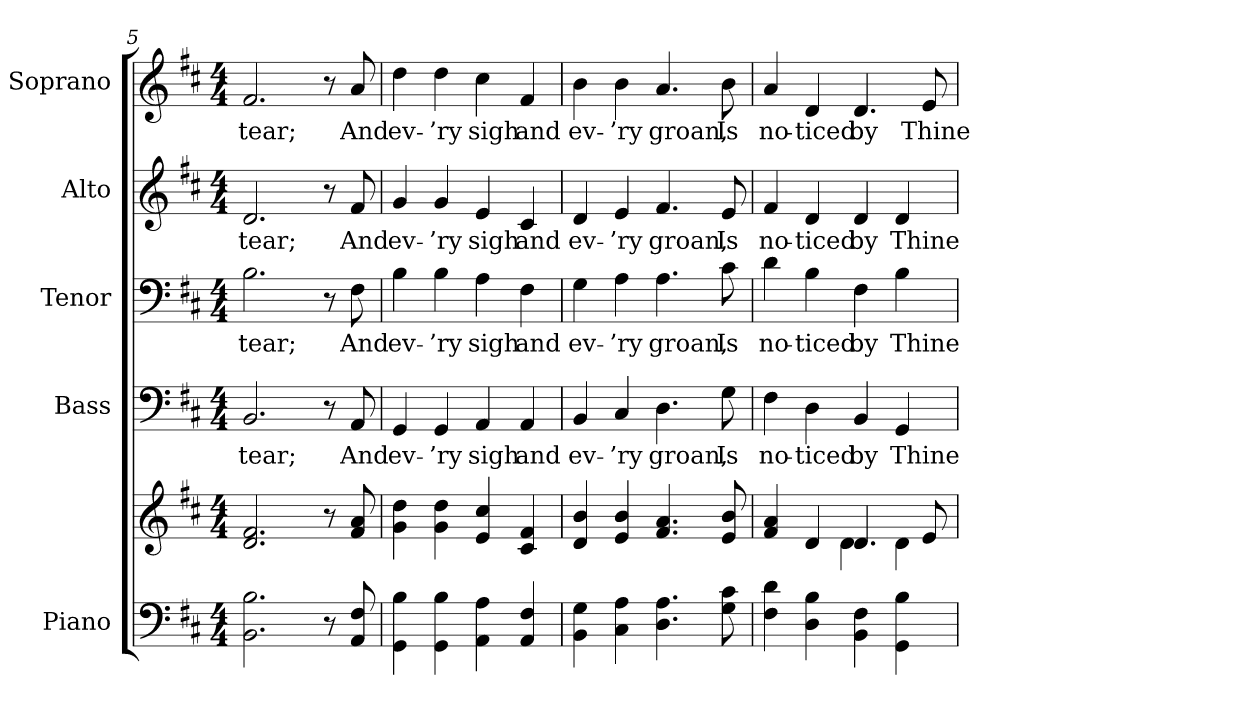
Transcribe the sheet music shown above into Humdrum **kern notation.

**kern	**kern	**kern	**text	**kern	**text	**kern	**text	**kern	**text
*part5	*part5	*part4	*part4	*part3	*part3	*part2	*part2	*part1	*part1
*staff6	*staff5	*staff4	*staff4	*staff3	*staff3	*staff2	*staff2	*staff1	*staff1
*I"Piano	*	*I"Bass	*	*I"Tenor	*	*I"Alto	*	*I"Soprano	*
*I'Pno.	*	*I'B.	*	*I'T.	*	*I'A.	*	*I'S.	*
*clefF4	*clefG2	*clefF4	*	*clefF4	*	*clefG2	*	*clefG2	*
*k[f#c#]	*k[f#c#]	*k[f#c#]	*	*k[f#c#]	*	*k[f#c#]	*	*k[f#c#]	*
*D:	*D:	*D:	*	*D:	*	*D:	*	*D:	*
*M4/4	*M4/4	*M4/4	*	*M4/4	*	*M4/4	*	*M4/4	*
=5	=5	=5	=5	=5	=5	=5	=5	=5	=5
!	!	!	!LO:LY:b:color=#000000	!	!	!	!	!	!
!	!	!	!	!	!LO:LY:b:color=#000000	!	!	!	!
!	!	!	!	!	!	!	!LO:LY:b:color=#000000	!	!
!	!	!	!	!	!	!	!	!	!LO:LY:b:color=#000000
2.BBi\ 2.Bi	2.di/ 2.f#i	2.BBi/	tear;	2.Bi\	tear;	2.di/	tear;	2.f#i/	tear;
8r	8r	8r	.	8r	.	8r	.	8r	.
!	!	!	!LO:LY:b:color=#000000	!	!	!	!	!	!
!	!	!	!	!	!LO:LY:b:color=#000000	!	!	!	!
!	!	!	!	!	!	!	!LO:LY:b:color=#000000	!	!
!	!	!	!	!	!	!	!	!	!LO:LY:b:color=#000000
8AAi/ 8F#i	8f#i/ 8ai	8AAi/	And	8F#i\	And	8f#i/	And	8ai/	And
=6	=6	=6	=6	=6	=6	=6	=6	=6	=6
!	!	!	!LO:LY:b:color=#000000	!	!	!	!	!	!
!	!	!	!	!	!LO:LY:b:color=#000000	!	!	!	!
!	!	!	!	!	!	!	!LO:LY:b:color=#000000	!	!
!	!	!	!	!	!	!	!	!	!LO:LY:b:color=#000000
4GGi\ 4Bi	4gi\ 4ddi	4GGi/	ev-	4Bi\	ev-	4gi/	ev-	4ddi\	ev-
!	!	!	!LO:LY:b:color=#000000	!	!	!	!	!	!
!	!	!	!	!	!LO:LY:b:color=#000000	!	!	!	!
!	!	!	!	!	!	!	!LO:LY:b:color=#000000	!	!
!	!	!	!	!	!	!	!	!	!LO:LY:b:color=#000000
4GGi\ 4Bi	4gi\ 4ddi	4GGi/	-’ry	4Bi\	-’ry	4gi/	-’ry	4ddi\	-’ry
!	!	!	!LO:LY:b:color=#000000	!	!	!	!	!	!
!	!	!	!	!	!LO:LY:b:color=#000000	!	!	!	!
!	!	!	!	!	!	!	!LO:LY:b:color=#000000	!	!
!	!	!	!	!	!	!	!	!	!LO:LY:b:color=#000000
4AAi\ 4Ai	4ei/ 4cc#i	4AAi/	sigh	4Ai\	sigh	4ei/	sigh	4cc#i\	sigh
!	!	!	!LO:LY:b:color=#000000	!	!	!	!	!	!
!	!	!	!	!	!LO:LY:b:color=#000000	!	!	!	!
!	!	!	!	!	!	!	!LO:LY:b:color=#000000	!	!
!	!	!	!	!	!	!	!	!	!LO:LY:b:color=#000000
4AAi/ 4F#i	4c#i/ 4f#i	4AAi/	and	4F#i\	and	4c#i/	and	4f#i/	and
!!LO:PB:g=z
=7	=7	=7	=7	=7	=7	=7	=7	=7	=7
!	!	!	!LO:LY:b:color=#000000	!	!	!	!	!	!
!	!	!	!	!	!LO:LY:b:color=#000000	!	!	!	!
!	!	!	!	!	!	!	!LO:LY:b:color=#000000	!	!
!	!	!	!	!	!	!	!	!	!LO:LY:b:color=#000000
4BBi\ 4Gi	4di/ 4bi	4BBi/	ev-	4Gi\	ev-	4di/	ev-	4bi\	ev-
!	!	!	!LO:LY:b:color=#000000	!	!	!	!	!	!
!	!	!	!	!	!LO:LY:b:color=#000000	!	!	!	!
!	!	!	!	!	!	!	!LO:LY:b:color=#000000	!	!
!	!	!	!	!	!	!	!	!	!LO:LY:b:color=#000000
4C#i\ 4Ai	4ei/ 4bi	4C#i/	-’ry	4Ai\	-’ry	4ei/	-’ry	4bi\	-’ry
!	!	!	!LO:LY:b:color=#000000	!	!	!	!	!	!
!	!	!	!	!	!LO:LY:b:color=#000000	!	!	!	!
!	!	!	!	!	!	!	!LO:LY:b:color=#000000	!	!
!	!	!	!	!	!	!	!	!	!LO:LY:b:color=#000000
4.Di\ 4.Ai	4.f#i/ 4.ai	4.Di\	groan,	4.Ai\	groan,	4.f#i/	groan,	4.ai/	groan,
!	!	!	!LO:LY:b:color=#000000	!	!	!	!	!	!
!	!	!	!	!	!LO:LY:b:color=#000000	!	!	!	!
!	!	!	!	!	!	!	!LO:LY:b:color=#000000	!	!
!	!	!	!	!	!	!	!	!	!LO:LY:b:color=#000000
8Gi\ 8c#i	8ei/ 8bi	8Gi\	Is	8c#i\	Is	8ei/	Is	8bi\	Is
=8	=8	=8	=8	=8	=8	=8	=8	=8	=8
*	*^	*	*	*	*	*	*	*	*
!	!	!	!	!LO:LY:b:color=#000000	!	!	!	!	!	!
!	!	!	!	!	!	!LO:LY:b:color=#000000	!	!	!	!
!	!	!	!	!	!	!	!	!LO:LY:b:color=#000000	!	!
!	!	!	!	!	!	!	!	!	!	!LO:LY:b:color=#000000
4F#i\ 4di	4f#i/ 4ai	2ryy	4F#i\	no-	4di\	no-	4f#i/	no-	4ai/	no-
!	!	!	!	!LO:LY:b:color=#000000	!	!	!	!	!	!
!	!	!	!	!	!	!LO:LY:b:color=#000000	!	!	!	!
!	!	!	!	!	!	!	!	!LO:LY:b:color=#000000	!	!
!	!	!	!	!	!	!	!	!	!	!LO:LY:b:color=#000000
4Di\ 4Bi	4di/	.	4Di\	-ticed	4Bi\	-ticed	4di/	-ticed	4di/	-ticed
!	!	!	!	!LO:LY:b:color=#000000	!	!	!	!	!	!
!	!	!	!	!	!	!LO:LY:b:color=#000000	!	!	!	!
!	!	!	!	!	!	!	!	!LO:LY:b:color=#000000	!	!
!	!	!	!	!	!	!	!	!	!	!LO:LY:b:color=#000000
4BBi\ 4F#i	4.di/	4di\	4BBi/	by	4F#i\	by	4di/	by	4.di/	by
!	!	!	!	!LO:LY:b:color=#000000	!	!	!	!	!	!
!	!	!	!	!	!	!LO:LY:b:color=#000000	!	!	!	!
!	!	!	!	!	!	!	!	!LO:LY:b:color=#000000	!	!
4GGi\ 4Bi	.	4di\	4GGi/	Thine	4Bi\	Thine	4di/	Thine	.	.
!	!	!	!	!	!	!	!	!	!	!LO:LY:b:color=#000000
.	8ei/	.	.	.	.	.	.	.	8ei/	Thine
*	*v	*v	*	*	*	*	*	*	*	*
=	=	=	=	=	=	=	=	=	=
*-	*-	*-	*-	*-	*-	*-	*-	*-	*-
